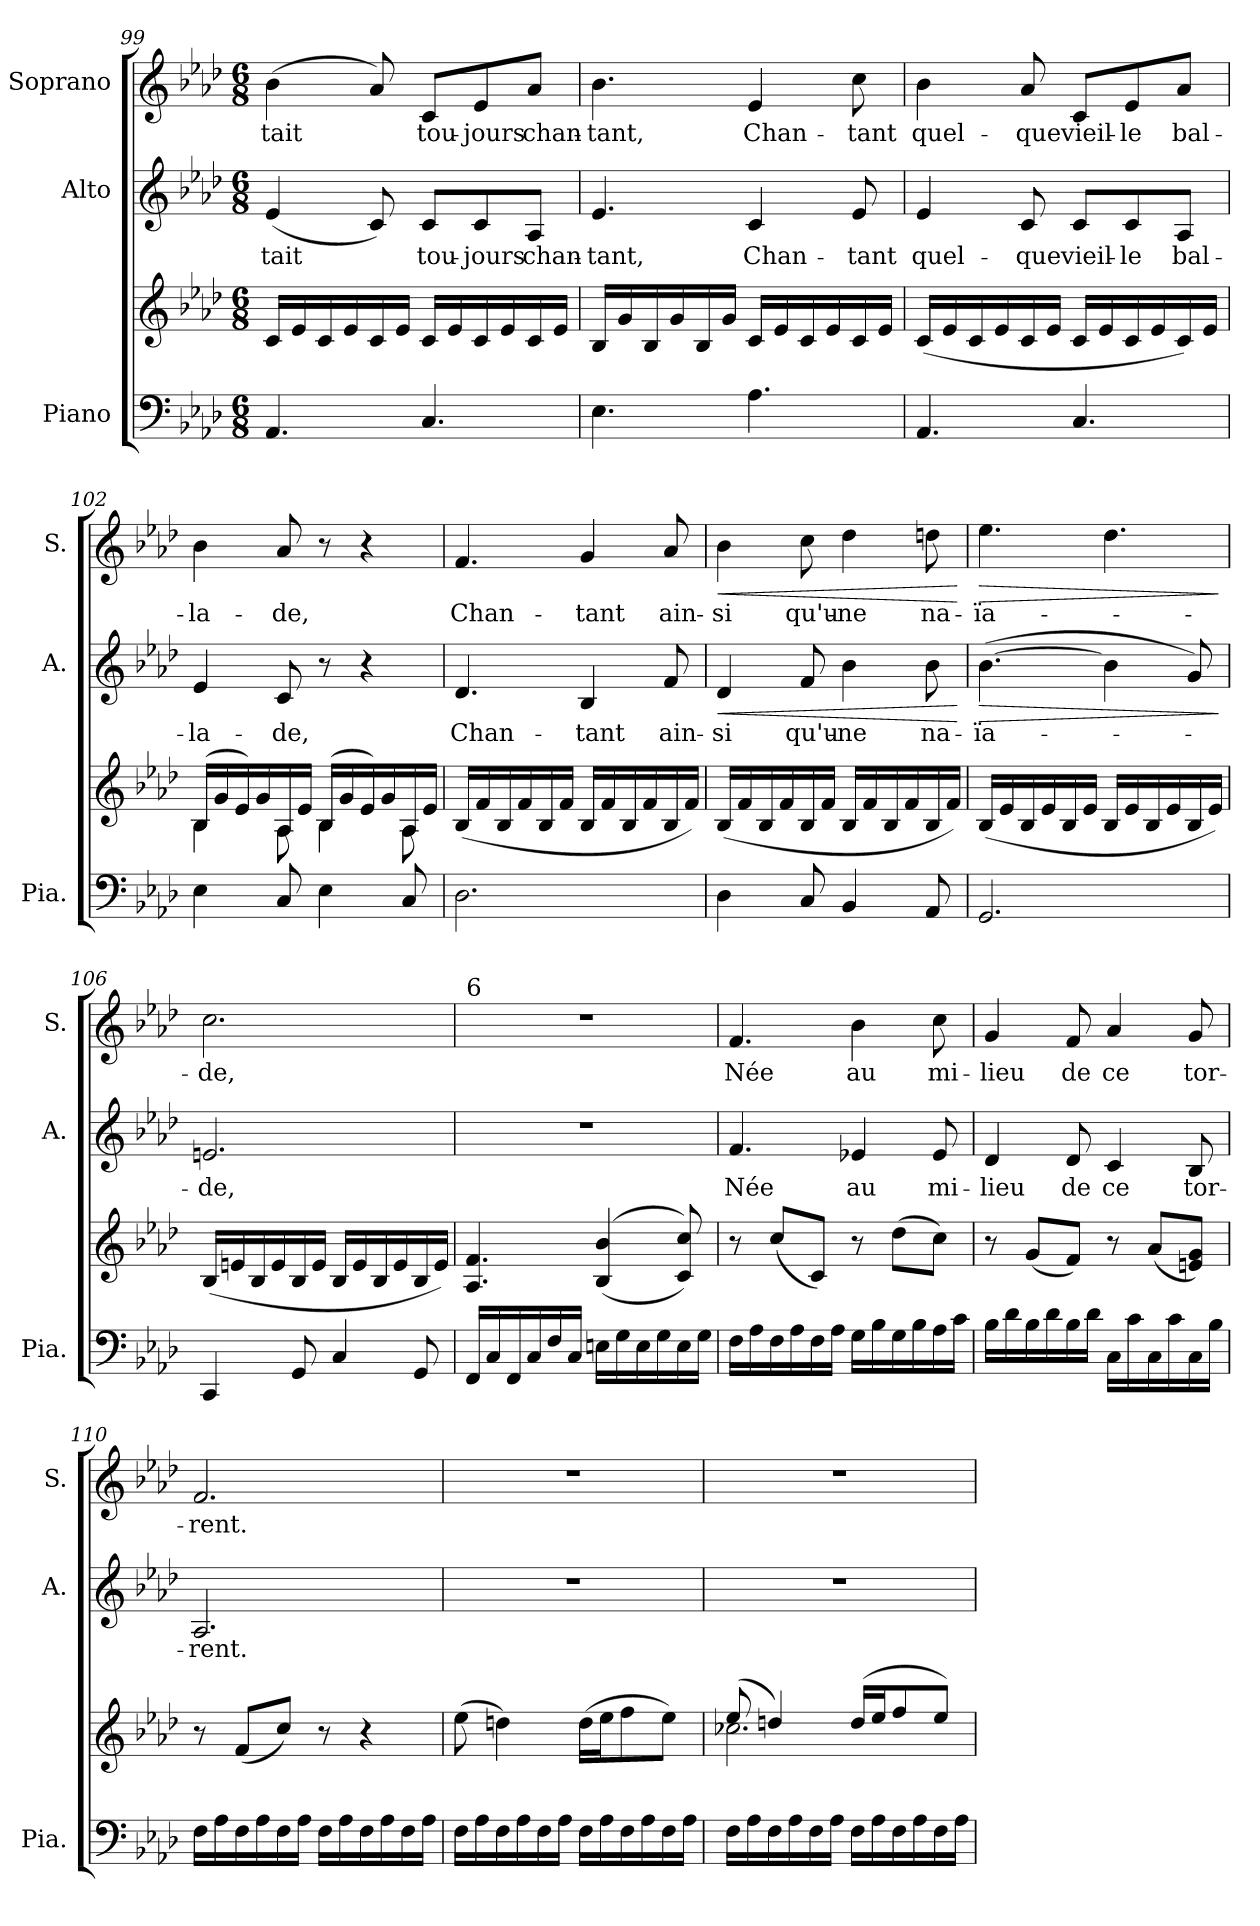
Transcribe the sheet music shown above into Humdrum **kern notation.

**kern	**kern	**kern	**text	**dynam	**kern	**text	**dynam
*part3	*part3	*part2	*part2	*part2	*part1	*part1	*part1
*staff4	*staff3	*staff2	*staff2	*staff2	*staff1	*staff1	*staff1
*I"Piano	*	*I"Alto	*	*	*I"Soprano	*	*
*I'Pia.	*	*I'A.	*	*	*I'S.	*	*
*clefF4	*clefG2	*clefG2	*	*	*clefG2	*	*
*k[b-e-a-d-]	*k[b-e-a-d-]	*k[b-e-a-d-]	*	*	*k[b-e-a-d-]	*	*
*M6/8	*M6/8	*M6/8	*	*	*M6/8	*	*
=99	=99	=99	=99	=99	=99	=99	=99
!	!	!	!LO:LY:b	!	!	!LO:LY:b	!
4.AA-/	16c/LL	(<4e-/	-tait	.	(>4b-\	-tait	.
.	16e-/	.	.	.	.	.	.
.	16c/	.	.	.	.	.	.
.	16e-/	.	.	.	.	.	.
.	16c/	8c/)	.	.	8a-/)	.	.
.	16e-/JJ	.	.	.	.	.	.
!	!	!	!LO:LY:b	!	!	!LO:LY:b	!
4.C/	16c/LL	8c/L	tou-	.	8c/L	tou-	.
.	16e-/	.	.	.	.	.	.
!	!	!	!LO:LY:b	!	!	!LO:LY:b	!
.	16c/	8c/	-jours	.	8e-/	-jours	.
.	16e-/	.	.	.	.	.	.
!	!	!	!LO:LY:b	!	!	!LO:LY:b	!
.	16c/	8A-/J	chan-	.	8a-/J	chan-	.
.	16e-/JJ	.	.	.	.	.	.
!!LO:LB:g=z
=100	=100	=100	=100	=100	=100	=100	=100
!	!	!	!LO:LY:b	!	!	!LO:LY:b	!
4.E-\	16B-/LL	4.e-/	-tant,	.	4.b-\	-tant,	.
.	16g/	.	.	.	.	.	.
.	16B-/	.	.	.	.	.	.
.	16g/	.	.	.	.	.	.
.	16B-/	.	.	.	.	.	.
.	16g/JJ	.	.	.	.	.	.
!	!	!	!LO:LY:b	!	!	!LO:LY:b	!
4.A-\	16c/LL	4c/	Chan-	.	4e-/	Chan-	.
.	16e-/	.	.	.	.	.	.
.	16c/	.	.	.	.	.	.
.	16e-/	.	.	.	.	.	.
!	!	!	!LO:LY:b	!	!	!LO:LY:b	!
.	16c/	8e-/	-tant	.	8cc\	-tant	.
.	16e-/JJ	.	.	.	.	.	.
=101	=101	=101	=101	=101	=101	=101	=101
!	!	!	!LO:LY:b	!	!	!LO:LY:b	!
4.AA-/	(<16c/LL	4e-/	quel-	.	4b-\	quel-	.
.	16e-/	.	.	.	.	.	.
.	16c/	.	.	.	.	.	.
.	16e-/	.	.	.	.	.	.
!	!	!	!LO:LY:b	!	!	!LO:LY:b	!
.	16c/	8c/	-que	.	8a-/	-que	.
.	16e-/JJ	.	.	.	.	.	.
!	!	!	!LO:LY:b	!	!	!LO:LY:b	!
4.C/	16c/LL	8c/L	vieil-	.	8c/L	vieil-	.
.	16e-/	.	.	.	.	.	.
!	!	!	!LO:LY:b	!	!	!LO:LY:b	!
.	16c/	8c/	-le	.	8e-/	-le	.
.	16e-/	.	.	.	.	.	.
!	!	!	!LO:LY:b	!	!	!LO:LY:b	!
.	16c/)	8A-/J	bal-	.	8a-/J	bal-	.
.	16e-/JJ	.	.	.	.	.	.
=102	=102	=102	=102	=102	=102	=102	=102
*	*^	*	*	*	*	*	*
!	!	!	!	!LO:LY:b	!	!	!LO:LY:b	!
4E-\	(<16B-/LL	4B-\	4e-/	-la-	.	4b-\	-la-	.
.	16g/	.	.	.	.	.	.	.
.	16e-/)	.	.	.	.	.	.	.
.	16g/	.	.	.	.	.	.	.
!	!	!	!	!LO:LY:b	!	!	!LO:LY:b	!
8C/	16A-/	8A-\	8c/	-de,	.	8a-/	-de,	.
.	16e-/JJ	.	.	.	.	.	.	.
4E-\	(<16B-/LL	4B-\	8r	.	.	8r	.	.
.	16g/	.	.	.	.	.	.	.
.	16e-/)	.	4r	.	.	4r	.	.
.	16g/	.	.	.	.	.	.	.
8C/	16A-/	8A-\	.	.	.	.	.	.
.	16e-/JJ	.	.	.	.	.	.	.
*	*v	*v	*	*	*	*	*	*
=103	=103	=103	=103	=103	=103	=103	=103
!	!	!	!LO:LY:b	!	!	!LO:LY:b	!
2.D-\	(<16B-/LL	4.d-/	Chan-	.	4.f/	Chan-	.
.	16f/	.	.	.	.	.	.
.	16B-/	.	.	.	.	.	.
.	16f/	.	.	.	.	.	.
.	16B-/	.	.	.	.	.	.
.	16f/JJ	.	.	.	.	.	.
!	!	!	!LO:LY:b	!	!	!LO:LY:b	!
.	16B-/LL	4B-/	-tant	.	4g/	-tant	.
.	16f/	.	.	.	.	.	.
.	16B-/	.	.	.	.	.	.
.	16f/	.	.	.	.	.	.
!	!	!	!LO:LY:b	!	!	!LO:LY:b	!
.	16B-/	8f/	ain-	.	8a-/	ain-	.
.	16f/JJ)	.	.	.	.	.	.
!!LO:LB:g=z
=104	=104	=104	=104	=104	=104	=104	=104
!	!	!	!LO:LY:b	!LO:HP:b	!	!LO:LY:b	!LO:HP:b
4D-\	(<16B-/LL	4d-/	-si	<	4b-\	-si	<
.	16f/	.	.	.	.	.	.
.	16B-/	.	.	.	.	.	.
.	16f/	.	.	.	.	.	.
!	!	!	!LO:LY:b	!	!	!LO:LY:b	!
8C/	16B-/	8f/	qu'u-	.	8cc\	qu'u-	.
.	16f/JJ	.	.	.	.	.	.
!	!	!	!LO:LY:b	!	!	!LO:LY:b	!
4BB-/	16B-/LL	4b-\	-ne	.	4dd-\	-ne	.
.	16f/	.	.	.	.	.	.
.	16B-/	.	.	.	.	.	.
.	16f/	.	.	.	.	.	.
!	!	!	!LO:LY:b	!	!	!LO:LY:b	!
8AA-/	16B-/	8b-\	na-	.	8ddn\	na-	.
.	16f/JJ)	.	.	.	.	.	.
.	.	.	.	[	.	.	[
=105	=105	=105	=105	=105	=105	=105	=105
!	!	!	!LO:LY:b	!LO:HP:b	!	!LO:LY:b	!LO:HP:b
2.GG/	(<16B-/LL	(>[4.b-\	-ïa-	>	4.ee-\	-ïa-	>
.	16e-/	.	.	.	.	.	.
.	16B-/	.	.	.	.	.	.
.	16e-/	.	.	.	.	.	.
.	16B-/	.	.	.	.	.	.
.	16e-/JJ	.	.	.	.	.	.
.	16B-/LL	4b-\]	.	.	4.dd-\	.	.
.	16e-/	.	.	.	.	.	.
.	16B-/	.	.	.	.	.	.
.	16e-/	.	.	.	.	.	.
.	16B-/	8g/)	.	.	.	.	.
.	16e-/JJ)	.	.	.	.	.	.
.	.	.	.	]	.	.	]
=106	=106	=106	=106	=106	=106	=106	=106
!	!	!	!LO:LY:b	!	!	!LO:LY:b	!
4CC/	(<16B-/LL	2.en/	-de,	.	2.cc\	-de,	.
.	16en/	.	.	.	.	.	.
.	16B-/	.	.	.	.	.	.
.	16e/	.	.	.	.	.	.
8GG/	16B-/	.	.	.	.	.	.
.	16e/JJ	.	.	.	.	.	.
4C/	16B-/LL	.	.	.	.	.	.
.	16e/	.	.	.	.	.	.
.	16B-/	.	.	.	.	.	.
.	16e/	.	.	.	.	.	.
8GG/	16B-/	.	.	.	.	.	.
.	16e/JJ)	.	.	.	.	.	.
=107	=107	=107	=107	=107	=107	=107	=107
!	!	!	!	!	!LO:TX:t=6	!	!
16FF/LL	4.A-/ 4.f/	2.r	.	.	2.r	.	.
16C/	.	.	.	.	.	.	.
16FF/	.	.	.	.	.	.	.
16C/	.	.	.	.	.	.	.
16F/	.	.	.	.	.	.	.
16C/JJ	.	.	.	.	.	.	.
16En\LL	(<(>4B-/ 4b-/	.	.	.	.	.	.
16G\	.	.	.	.	.	.	.
16E\	.	.	.	.	.	.	.
16G\	.	.	.	.	.	.	.
16E\	8c/ 8cc/))	.	.	.	.	.	.
16G\JJ	.	.	.	.	.	.	.
!!LO:PB:g=z
=108	=108	=108	=108	=108	=108	=108	=108
!	!	!	!LO:LY:b	!	!	!LO:LY:b	!
16F\LL	8r	4.f/	Née	.	4.f/	Née	.
16A-\	.	.	.	.	.	.	.
16F\	(<8cc/L	.	.	.	.	.	.
16A-\	.	.	.	.	.	.	.
16F\	8c/J)	.	.	.	.	.	.
16A-\JJ	.	.	.	.	.	.	.
!	!	!	!LO:LY:b	!	!	!LO:LY:b	!
16G\LL	8r	4e-X/	au	.	4b-\	au	.
16B-\	.	.	.	.	.	.	.
16G\	(>8dd-\L	.	.	.	.	.	.
16B-\	.	.	.	.	.	.	.
!	!	!	!LO:LY:b	!	!	!LO:LY:b	!
16A-\	8cc\J)	8e-/	mi-	.	8cc\	mi-	.
16c\JJ	.	.	.	.	.	.	.
=109	=109	=109	=109	=109	=109	=109	=109
!	!	!	!LO:LY:b	!	!	!LO:LY:b	!
16B-\LL	8r	4d-/	-lieu	.	4g/	-lieu	.
16d-\	.	.	.	.	.	.	.
16B-\	(<8g/L	.	.	.	.	.	.
16d-\	.	.	.	.	.	.	.
!	!	!	!LO:LY:b	!	!	!LO:LY:b	!
16B-\	8f/J)	8d-/	de	.	8f/	de	.
16d-\JJ	.	.	.	.	.	.	.
!	!	!	!LO:LY:b	!	!	!LO:LY:b	!
16C\LL	8r	4c/	ce	.	4a-/	ce	.
16c\	.	.	.	.	.	.	.
16C\	(<8a-/L	.	.	.	.	.	.
16c\	.	.	.	.	.	.	.
!	!	!	!LO:LY:b	!	!	!LO:LY:b	!
16C\	8en/ 8g/J)	8B-/	tor-	.	8g/	tor-	.
16B-\JJ	.	.	.	.	.	.	.
=110	=110	=110	=110	=110	=110	=110	=110
!	!	!	!LO:LY:b	!	!	!LO:LY:b	!
16F\LL	8r	2.A-/	-rent.	.	2.f/	-rent.	.
16A-\	.	.	.	.	.	.	.
16F\	(<8f/L	.	.	.	.	.	.
16A-\	.	.	.	.	.	.	.
16F\	8cc/J)	.	.	.	.	.	.
16A-\JJ	.	.	.	.	.	.	.
16F\LL	8r	.	.	.	.	.	.
16A-\	.	.	.	.	.	.	.
16F\	4r	.	.	.	.	.	.
16A-\	.	.	.	.	.	.	.
16F\	.	.	.	.	.	.	.
16A-\JJ	.	.	.	.	.	.	.
=111	=111	=111	=111	=111	=111	=111	=111
16F\LL	(>8ee-\	2.r	.	.	2.r	.	.
16A-\	.	.	.	.	.	.	.
16F\	4ddn\)	.	.	.	.	.	.
16A-\	.	.	.	.	.	.	.
16F\	.	.	.	.	.	.	.
16A-\JJ	.	.	.	.	.	.	.
16F\LL	(>16dd\LL	.	.	.	.	.	.
16A-\	16ee-\J	.	.	.	.	.	.
16F\	8ff\	.	.	.	.	.	.
16A-\	.	.	.	.	.	.	.
16F\	8ee-\J)	.	.	.	.	.	.
16A-\JJ	.	.	.	.	.	.	.
!!LO:LB:g=z
=112	=112	=112	=112	=112	=112	=112	=112
*	*^	*	*	*	*	*	*
16F\LL	(>8ee-/	2.cc-X\	2.r	.	.	2.r	.	.
16A-\	.	.	.	.	.	.	.	.
16F\	4ddn/)	.	.	.	.	.	.	.
16A-\	.	.	.	.	.	.	.	.
16F\	.	.	.	.	.	.	.	.
16A-\JJ	.	.	.	.	.	.	.	.
16F\LL	(>16dd/LL	.	.	.	.	.	.	.
16A-\	16ee-/J	.	.	.	.	.	.	.
16F\	8ff/	.	.	.	.	.	.	.
16A-\	.	.	.	.	.	.	.	.
16F\	8ee-/J)	.	.	.	.	.	.	.
16A-\JJ	.	.	.	.	.	.	.	.
*	*v	*v	*	*	*	*	*	*
=	=	=	=	=	=	=	=
*-	*-	*-	*-	*-	*-	*-	*-
